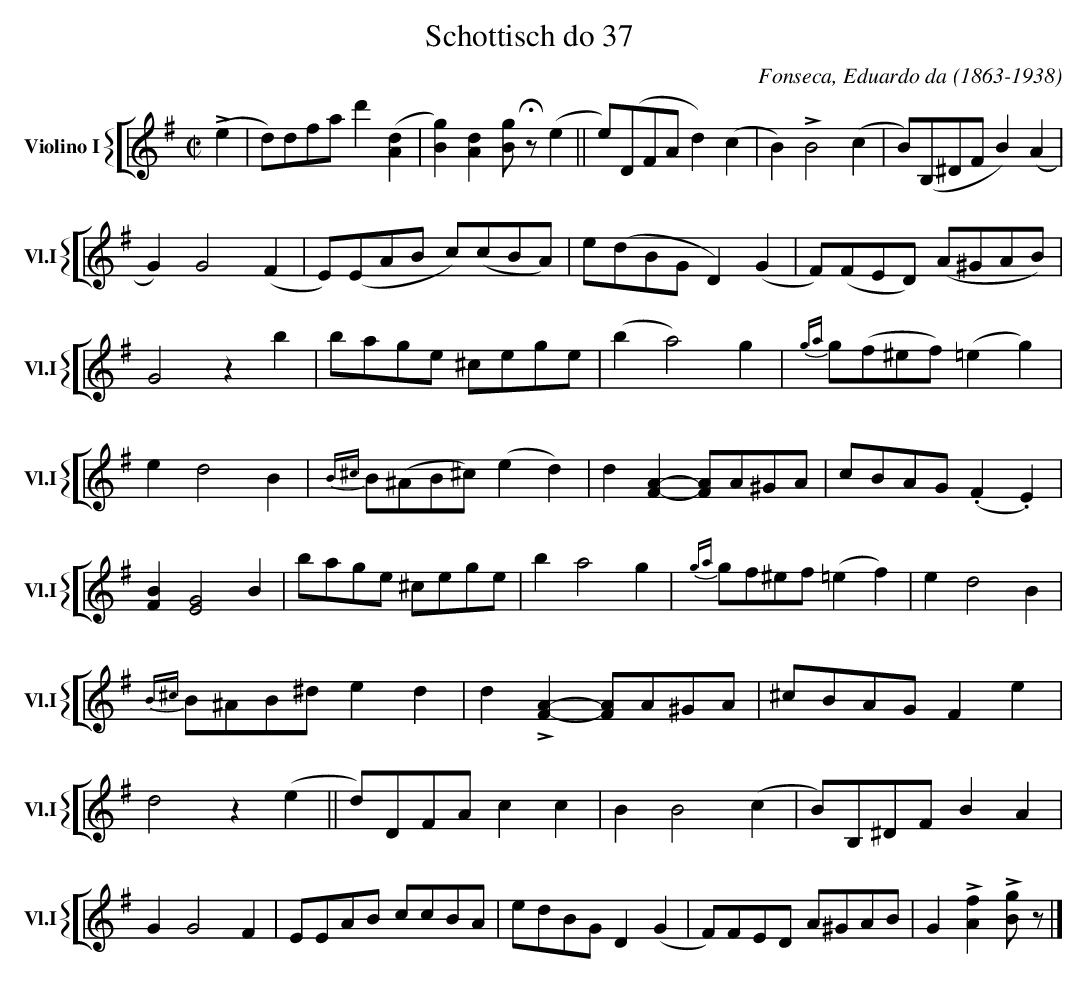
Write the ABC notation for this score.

X:1
T:Schottisch do 37
C:Fonseca, Eduardo da (1863-1938)
M:C|
L:1/4
K:G
V: 2 clef=treble name="Violino I" sname="Vl.I"
%%staves [{ 2 }]
   !>!(e | d/)d/f/a/ d'([Ad] | [Bg])[Ad]  [Bg]/!fermata!z/ (e || e/)(D/F/A/ d) (c|B)!>!B2(c| \
   B/2)(B,/2^D/2F/2 B)(A|G)G2(F|E/2)(E/2A/2B/2 c/2)(c/2B/2A/2)|e/2(d/2B/2G/2D)(G|F/2)(F/2E/2D/2) (A/2^G/2A/2B/2) | \
   G2zb | b/a/g/e/ ^c/e/g/e/ | (ba2) g | {ga}g/(f/^e/f/) (=eg) | ed2B | {B^c}B/(^A/B/^c/) (ed) | \
   d[FA]-[FA]/A/^G/A/ | c/B/A/G/ (.F.E)| [FB][EG]2B| b/a/g/e/ ^c/e/g/e/ | ba2g| {ga}g/f/^e/f/ (=ef) | \
   ed2B| {B^c}B/^A/B/^d/ ed| d!>![FA]-[FA]/A/^G/A/ | ^c/B/A/G/ Fe | d2z(e||d/)D/F/A/ cc| \
   BB2(c|B/)B,/^D/F/ BA|GG2F| E/E/A/B/ c/c/B/A/ | e/d/B/G/ D(G|F/)F/E/D/ A/^G/A/B/ | G!>![Af]!>![Bg]/ z/ |] \
